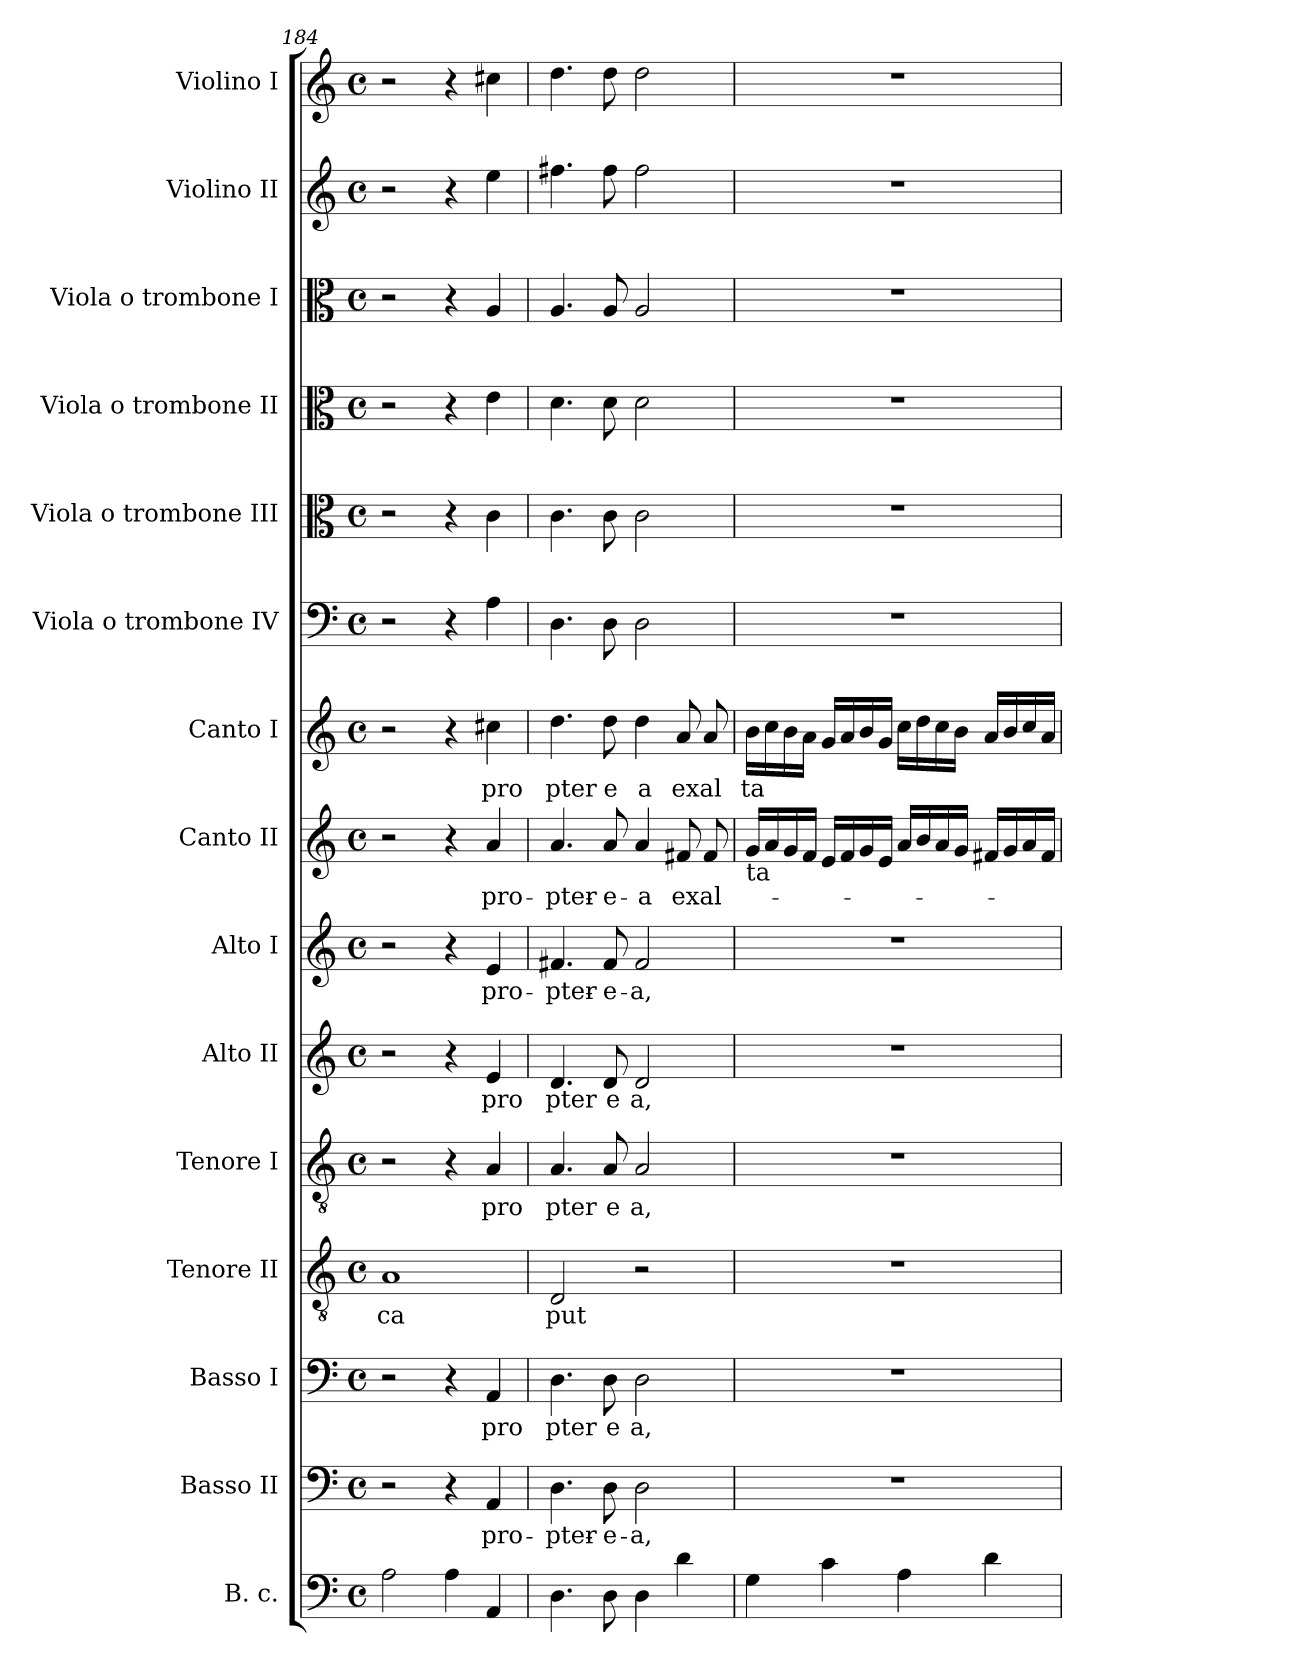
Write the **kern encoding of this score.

**kern	**kern	**text	**kern	**text	**kern	**text	**kern	**text	**kern	**text	**kern	**text	**kern	**text	**kern	**text	**kern	**kern	**kern	**kern	**kern	**kern
*part15	*part14	*part14	*part13	*part13	*part12	*part12	*part11	*part11	*part10	*part10	*part9	*part9	*part8	*part8	*part7	*part7	*part6	*part5	*part4	*part3	*part2	*part1
*staff15	*staff14	*staff14	*staff13	*staff13	*staff12	*staff12	*staff11	*staff11	*staff10	*staff10	*staff9	*staff9	*staff8	*staff8	*staff7	*staff7	*staff6	*staff5	*staff4	*staff3	*staff2	*staff1
*I"B. c.	*I"Basso II	*	*I"Basso I	*	*I"Tenore II	*	*I"Tenore I	*	*I"Alto II	*	*I"Alto I	*	*I"Canto II	*	*I"Canto I	*	*I"Viola o trombone IV	*I"Viola o trombone III	*I"Viola o trombone II	*I"Viola o trombone I	*I"Violino II	*I"Violino I
*	*	*	*	*	*	*	*	*	*	*	*	*	*	*	*	*	*I'Vla	*I'Vla	*I'Vla	*I'Vla	*I'Vln	*I'Vln
*clefF4	*clefF4	*	*clefF4	*	*clefGv2	*	*clefGv2	*	*clefG2	*	*clefG2	*	*clefG2	*	*clefG2	*	*clefF4	*clefC3	*clefC3	*clefC3	*clefG2	*clefG2
*k[]	*k[]	*	*k[]	*	*k[]	*	*k[]	*	*k[]	*	*k[]	*	*k[]	*	*k[]	*	*k[]	*k[]	*k[]	*k[]	*k[]	*k[]
*M4/4	*M4/4	*	*M4/4	*	*M4/4	*	*M4/4	*	*M4/4	*	*M4/4	*	*M4/4	*	*M4/4	*	*M4/4	*M4/4	*M4/4	*M4/4	*M4/4	*M4/4
*met(c)	*met(c)	*	*met(c)	*	*met(c)	*	*met(c)	*	*met(c)	*	*met(c)	*	*met(c)	*	*met(c)	*	*met(c)	*met(c)	*met(c)	*met(c)	*met(c)	*met(c)
=184	=184	=184	=184	=184	=184	=184	=184	=184	=184	=184	=184	=184	=184	=184	=184	=184	=184	=184	=184	=184	=184	=184
!	!	!	!	!	!	!LO:LY:b	!	!	!	!	!	!	!	!	!	!	!	!	!	!	!	!
2A\	2r	.	2r	.	1A	ca	2r	.	2r	.	2r	.	2r	.	2r	.	2r	2r	2r	2r	2r	2r
4A\	4r	.	4r	.	.	.	4r	.	4r	.	4r	.	4r	.	4r	.	4r	4r	4r	4r	4r	4r
!	!	!LO:LY:b	!	!LO:LY:b	!	!	!	!LO:LY:b	!	!LO:LY:b	!	!LO:LY:b	!	!LO:LY:b	!	!LO:LY:b	!	!	!	!	!	!
4AA/	4AA/	pro-	4AA/	pro	.	.	4A/	pro	4e/	pro	4e/	pro-	4a/	pro-	4cc#X\	pro	4A\	4c\	4e\	4A/	4ee\	4cc#X\
=185	=185	=185	=185	=185	=185	=185	=185	=185	=185	=185	=185	=185	=185	=185	=185	=185	=185	=185	=185	=185	=185	=185
!	!	!LO:LY:b	!	!LO:LY:b	!	!LO:LY:b	!	!LO:LY:b	!	!LO:LY:b	!	!LO:LY:b	!	!LO:LY:b	!	!LO:LY:b	!	!	!	!	!	!
4.D\	4.D\	-pter-	4.D\	pter	2D/	put	4.A/	pter	4.d/	pter	4.f#X/	-pter-	4.a/	-pter-	4.dd\	pter	4.D\	4.c\	4.d\	4.A/	4.ff#X\	4.dd\
!	!	!LO:LY:b	!	!LO:LY:b	!	!	!	!LO:LY:b	!	!LO:LY:b	!	!LO:LY:b	!	!LO:LY:b	!	!LO:LY:b	!	!	!	!	!	!
8D\	8D\	-e-	8D\	e	.	.	8A/	e	8d/	e	8f#/	-e-	8a/	-e-	8dd\	e	8D\	8c\	8d\	8A/	8ff#\	8dd\
!	!	!LO:LY:b	!	!LO:LY:b	!	!	!	!LO:LY:b	!	!LO:LY:b	!	!LO:LY:b	!	!LO:LY:b	!	!LO:LY:b	!	!	!	!	!	!
4D\	2D\	-a,	2D\	a,	2r	.	2A/	a,	2d/	a,	2f#/	-a,	4a/	-a	4dd\	a	2D\	2c\	2d\	2A/	2ff#\	2dd\
!	!	!	!	!	!	!	!	!	!	!	!	!	!	!LO:LY:b	!	!LO:LY:b	!	!	!	!	!	!
4d\	.	.	.	.	.	.	.	.	.	.	.	.	8f#X/	exal-	8a/	exal	.	.	.	.	.	.
.	.	.	.	.	.	.	.	.	.	.	.	.	8f#/	.	8a/	.	.	.	.	.	.	.
!!LO:PB:g=z
=186	=186	=186	=186	=186	=186	=186	=186	=186	=186	=186	=186	=186	=186	=186	=186	=186	=186	=186	=186	=186	=186	=186
!	!	!	!	!	!	!	!	!	!	!	!	!	!LO:TX:b:t=ta	!	!	!	!	!	!	!	!	!
!	!	!	!	!	!	!	!	!	!	!	!	!	!	!	!	!LO:LY:b	!	!	!	!	!	!
4G\	1r	.	1r	.	1r	.	1r	.	1r	.	1r	.	16g/LL	.	16b\LL	ta	1r	1r	1r	1r	1r	1r
.	.	.	.	.	.	.	.	.	.	.	.	.	16a/	.	16cc\	.	.	.	.	.	.	.
.	.	.	.	.	.	.	.	.	.	.	.	.	16g/	.	16b\	.	.	.	.	.	.	.
.	.	.	.	.	.	.	.	.	.	.	.	.	16f/JJ	.	16a\JJ	.	.	.	.	.	.	.
4c\	.	.	.	.	.	.	.	.	.	.	.	.	16e/LL	.	16g/LL	.	.	.	.	.	.	.
.	.	.	.	.	.	.	.	.	.	.	.	.	16f/	.	16a/	.	.	.	.	.	.	.
.	.	.	.	.	.	.	.	.	.	.	.	.	16g/	.	16b/	.	.	.	.	.	.	.
.	.	.	.	.	.	.	.	.	.	.	.	.	16e/JJ	.	16g/JJ	.	.	.	.	.	.	.
4A\	.	.	.	.	.	.	.	.	.	.	.	.	16a/LL	.	16cc\LL	.	.	.	.	.	.	.
.	.	.	.	.	.	.	.	.	.	.	.	.	16b/	.	16dd\	.	.	.	.	.	.	.
.	.	.	.	.	.	.	.	.	.	.	.	.	16a/	.	16cc\	.	.	.	.	.	.	.
.	.	.	.	.	.	.	.	.	.	.	.	.	16g/JJ	.	16b\JJ	.	.	.	.	.	.	.
4d\	.	.	.	.	.	.	.	.	.	.	.	.	16f#X/LL	.	16a/LL	.	.	.	.	.	.	.
.	.	.	.	.	.	.	.	.	.	.	.	.	16g/	.	16b/	.	.	.	.	.	.	.
.	.	.	.	.	.	.	.	.	.	.	.	.	16a/	.	16cc/	.	.	.	.	.	.	.
.	.	.	.	.	.	.	.	.	.	.	.	.	16f#/JJ	.	16a/JJ	.	.	.	.	.	.	.
=	=	=	=	=	=	=	=	=	=	=	=	=	=	=	=	=	=	=	=	=	=	=
*-	*-	*-	*-	*-	*-	*-	*-	*-	*-	*-	*-	*-	*-	*-	*-	*-	*-	*-	*-	*-	*-	*-
